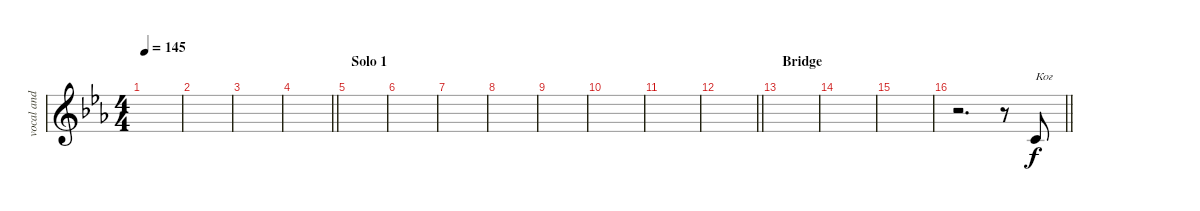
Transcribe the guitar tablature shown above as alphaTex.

\track ("vocal and back-vocal" "vocal and ") {instrument brasssection}
\staff {score}
\tuning (E4 B3 G3 D3 A2 E2) {hide}
\ts (4 4)
\tempo 145
\clef g2
\ks cminor
|
|
|
\barLineRight lightlight
|
\section ("" "Solo 1")
|
|
|
|
|
|
|
\barLineRight lightlight
|
\section ("" "Bridge")
|
|
|
\barLineRight lightlight
r.2{d} r.8 5.3.8{txt "Ког"}
